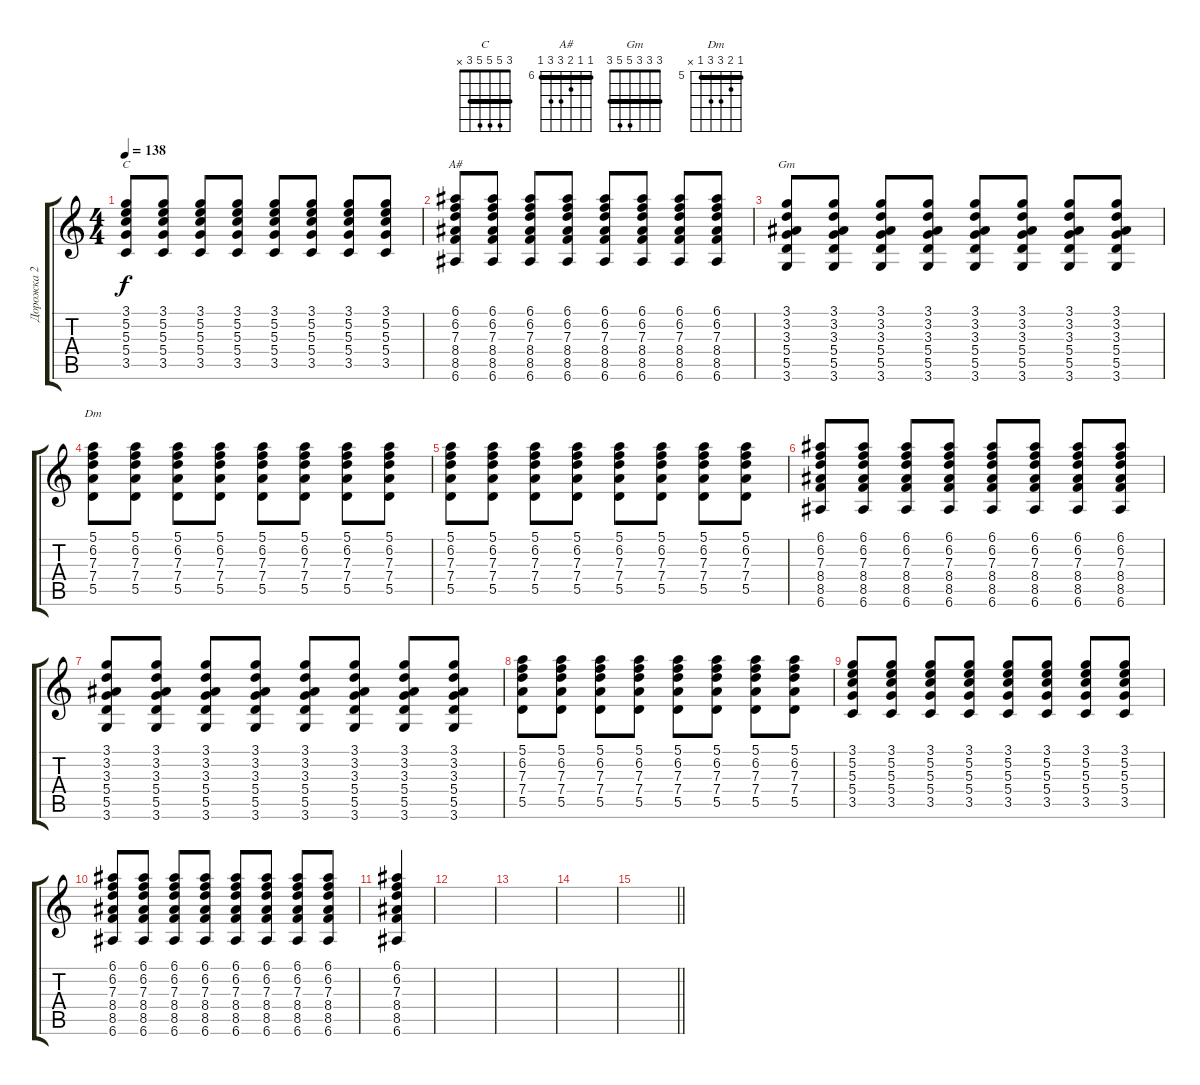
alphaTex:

\track ("Дорожка 2" "Дорожка 2") {instrument acousticguitarsteel}
\staff {score tabs}
\tuning (E4 B3 G3 D3 A2 E2) {hide}
\chord ("C" 3 5 5 5 3 x) {barre 3}
\chord ("A#" 6 6 7 8 8 6) {firstfret 6 barre 6}
\chord ("Gm" 3 3 3 5 5 3) {barre 3}
\chord ("Dm" 5 6 7 7 5 x) {firstfret 5 barre 5}
\ts (4 4)
\tempo 138
\clef g2
\ks c
(3.1 5.2 5.3 5.4 3.5).8{ch "C" dy f} (3.1 5.2 5.3 5.4 3.5).8 (3.1 5.2 5.3 5.4 3.5).8 (3.1 5.2 5.3 5.4 3.5).8 (3.1 5.2 5.3 5.4 3.5).8 (3.1 5.2 5.3 5.4 3.5).8 (3.1 5.2 5.3 5.4 3.5).8 (3.1 5.2 5.3 5.4 3.5).8 |
(6.1 6.2 7.3 8.4 8.5 6.6).8{ch "A#"} (6.1 6.2 7.3 8.4 8.5 6.6).8 (6.1 6.2 7.3 8.4 8.5 6.6).8 (6.1 6.2 7.3 8.4 8.5 6.6).8 (6.1 6.2 7.3 8.4 8.5 6.6).8 (6.1 6.2 7.3 8.4 8.5 6.6).8 (6.1 6.2 7.3 8.4 8.5 6.6).8 (6.1 6.2 7.3 8.4 8.5 6.6).8 |
(3.1 3.2 3.3 5.4 5.5 3.6).8{ch "Gm"} (3.1 3.2 3.3 5.4 5.5 3.6).8 (3.1 3.2 3.3 5.4 5.5 3.6).8 (3.1 3.2 3.3 5.4 5.5 3.6).8 (3.1 3.2 3.3 5.4 5.5 3.6).8 (3.1 3.2 3.3 5.4 5.5 3.6).8 (3.1 3.2 3.3 5.4 5.5 3.6).8 (3.1 3.2 3.3 5.4 5.5 3.6).8 |
(5.1 6.2 7.3 7.4 5.5).8{ch "Dm"} (5.1 6.2 7.3 7.4 5.5).8 (5.1 6.2 7.3 7.4 5.5).8 (5.1 6.2 7.3 7.4 5.5).8 (5.1 6.2 7.3 7.4 5.5).8 (5.1 6.2 7.3 7.4 5.5).8 (5.1 6.2 7.3 7.4 5.5).8 (5.1 6.2 7.3 7.4 5.5).8 |
(5.1 6.2 7.3 7.4 5.5).8 (5.1 6.2 7.3 7.4 5.5).8 (5.1 6.2 7.3 7.4 5.5).8 (5.1 6.2 7.3 7.4 5.5).8 (5.1 6.2 7.3 7.4 5.5).8 (5.1 6.2 7.3 7.4 5.5).8 (5.1 6.2 7.3 7.4 5.5).8 (5.1 6.2 7.3 7.4 5.5).8 |
(6.1 6.2 7.3 8.4 8.5 6.6).8 (6.1 6.2 7.3 8.4 8.5 6.6).8 (6.1 6.2 7.3 8.4 8.5 6.6).8 (6.1 6.2 7.3 8.4 8.5 6.6).8 (6.1 6.2 7.3 8.4 8.5 6.6).8 (6.1 6.2 7.3 8.4 8.5 6.6).8 (6.1 6.2 7.3 8.4 8.5 6.6).8 (6.1 6.2 7.3 8.4 8.5 6.6).8 |
(3.1 3.2 3.3 5.4 5.5 3.6).8 (3.1 3.2 3.3 5.4 5.5 3.6).8 (3.1 3.2 3.3 5.4 5.5 3.6).8 (3.1 3.2 3.3 5.4 5.5 3.6).8 (3.1 3.2 3.3 5.4 5.5 3.6).8 (3.1 3.2 3.3 5.4 5.5 3.6).8 (3.1 3.2 3.3 5.4 5.5 3.6).8 (3.1 3.2 3.3 5.4 5.5 3.6).8 |
(5.1 6.2 7.3 7.4 5.5).8 (5.1 6.2 7.3 7.4 5.5).8 (5.1 6.2 7.3 7.4 5.5).8 (5.1 6.2 7.3 7.4 5.5).8 (5.1 6.2 7.3 7.4 5.5).8 (5.1 6.2 7.3 7.4 5.5).8 (5.1 6.2 7.3 7.4 5.5).8 (5.1 6.2 7.3 7.4 5.5).8 |
(3.1 5.2 5.3 5.4 3.5).8 (3.1 5.2 5.3 5.4 3.5).8 (3.1 5.2 5.3 5.4 3.5).8 (3.1 5.2 5.3 5.4 3.5).8 (3.1 5.2 5.3 5.4 3.5).8 (3.1 5.2 5.3 5.4 3.5).8 (3.1 5.2 5.3 5.4 3.5).8 (3.1 5.2 5.3 5.4 3.5).8 |
(6.1 6.2 7.3 8.4 8.5 6.6).8 (6.1 6.2 7.3 8.4 8.5 6.6).8 (6.1 6.2 7.3 8.4 8.5 6.6).8 (6.1 6.2 7.3 8.4 8.5 6.6).8 (6.1 6.2 7.3 8.4 8.5 6.6).8 (6.1 6.2 7.3 8.4 8.5 6.6).8 (6.1 6.2 7.3 8.4 8.5 6.6).8 (6.1 6.2 7.3 8.4 8.5 6.6).8 |
(6.1 6.2 7.3 8.4 8.5 6.6).4 |
|
|
|
\barLineRight lightlight
